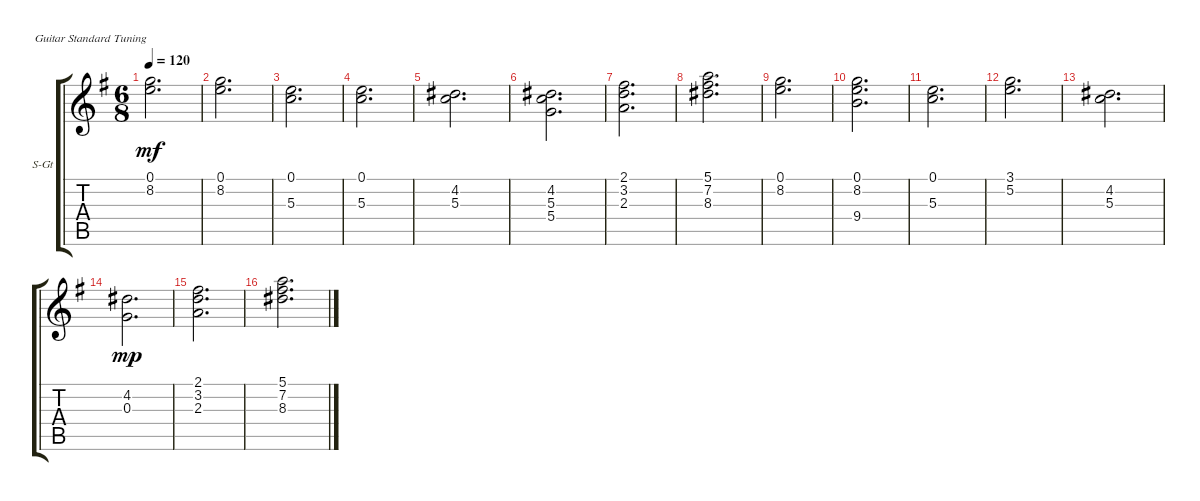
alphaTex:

\bracketExtendMode groupsimilarinstruments
\firstSystemTrackNameOrientation horizontal
\otherSystemsTrackNameOrientation horizontal
\track ("Strings III" "S-Gt") {instrument lead5charang}
\staff {score tabs}
\tuning (E4 B3 G3 D3 A2 E2)
\displaytranspose 12
\ts (6 8)
\tempo 120
\clef g2
\ks eminor
(0.1 8.2).2{d dy mf} |
(0.1 8.2).2{d} |
(0.1 5.3).2{d} |
(0.1 5.3).2{d} |
(4.2 5.3).2{d} |
(4.2 5.3 5.4).2{d} |
(2.1 3.2 2.3).2{d} |
(5.1 7.2 8.3).2{d} |
(0.1 8.2).2{d} |
(0.1 8.2 9.4).2{d} |
(0.1 5.3).2{d} |
(3.1 5.2).2{d} |
(4.2 5.3).2{d} |
(4.2 0.3).2{d dy mp} |
(2.1 3.2 2.3).2{d} |
(5.1 7.2 8.3).2{d}
